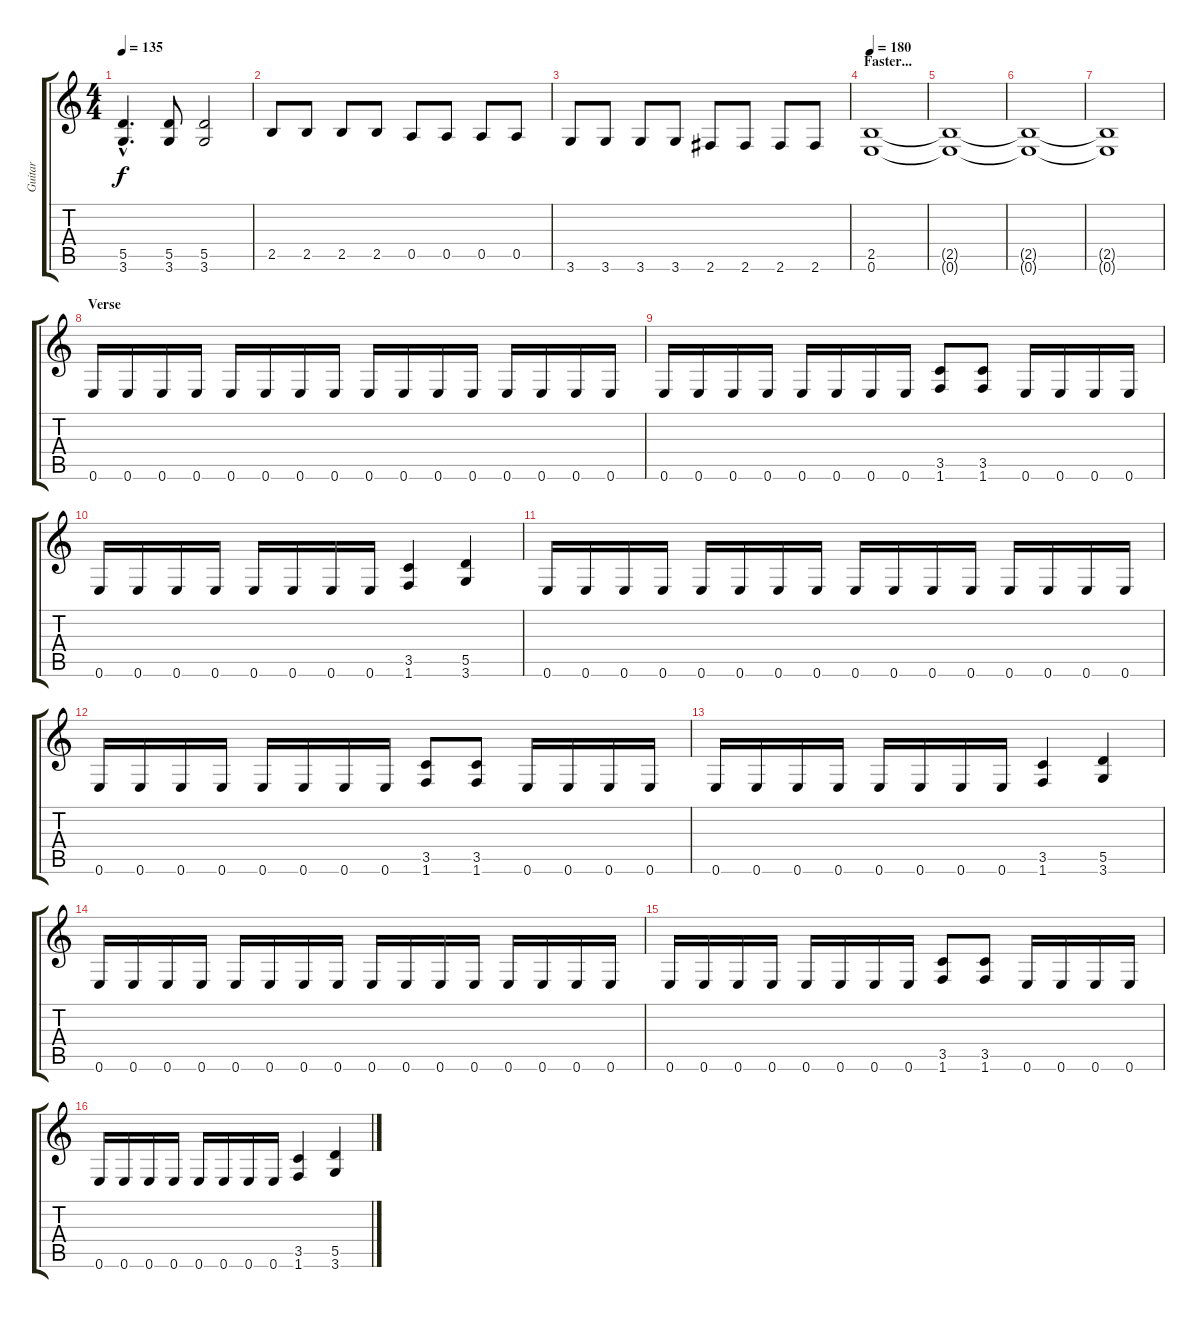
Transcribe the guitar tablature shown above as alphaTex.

\track ("Guitar" "Guitar") {instrument distortionguitar}
\staff {score tabs}
\tuning (E4 B3 G3 D3 A2 E2) {hide}
\ts (4 4)
\tempo 135
\clef g2
\ks c
(5.5{hac} 3.6{hac}).4{d dy f} (5.5 3.6).8 (5.5 3.6).2 |
2.5.8 2.5.8 2.5.8 2.5.8 0.5.8 0.5.8 0.5.8 0.5.8 |
3.6.8 3.6.8 3.6.8 3.6.8 2.6.8 2.6.8 2.6.8 2.6.8 |
\section ("" "Faster...")
\tempo 180
(2.5 0.6).1 |
(2.5{t} 0.6{t}).1 |
(2.5{t} 0.6{t}).1 |
(2.5{t} 0.6{t}).1 |
\section ("" "Verse")
0.6.16 0.6.16 0.6.16 0.6.16 0.6.16 0.6.16 0.6.16 0.6.16 0.6.16 0.6.16 0.6.16 0.6.16 0.6.16 0.6.16 0.6.16 0.6.16 |
0.6.16 0.6.16 0.6.16 0.6.16 0.6.16 0.6.16 0.6.16 0.6.16 (3.5 1.6).8 (3.5 1.6).8 0.6.16 0.6.16 0.6.16 0.6.16 |
0.6.16 0.6.16 0.6.16 0.6.16 0.6.16 0.6.16 0.6.16 0.6.16 (3.5 1.6).4 (5.5 3.6).4 |
0.6.16 0.6.16 0.6.16 0.6.16 0.6.16 0.6.16 0.6.16 0.6.16 0.6.16 0.6.16 0.6.16 0.6.16 0.6.16 0.6.16 0.6.16 0.6.16 |
0.6.16 0.6.16 0.6.16 0.6.16 0.6.16 0.6.16 0.6.16 0.6.16 (3.5 1.6).8 (3.5 1.6).8 0.6.16 0.6.16 0.6.16 0.6.16 |
0.6.16 0.6.16 0.6.16 0.6.16 0.6.16 0.6.16 0.6.16 0.6.16 (3.5 1.6).4 (5.5 3.6).4 |
0.6.16 0.6.16 0.6.16 0.6.16 0.6.16 0.6.16 0.6.16 0.6.16 0.6.16 0.6.16 0.6.16 0.6.16 0.6.16 0.6.16 0.6.16 0.6.16 |
0.6.16 0.6.16 0.6.16 0.6.16 0.6.16 0.6.16 0.6.16 0.6.16 (3.5 1.6).8 (3.5 1.6).8 0.6.16 0.6.16 0.6.16 0.6.16 |
0.6.16 0.6.16 0.6.16 0.6.16 0.6.16 0.6.16 0.6.16 0.6.16 (3.5 1.6).4 (5.5 3.6).4
